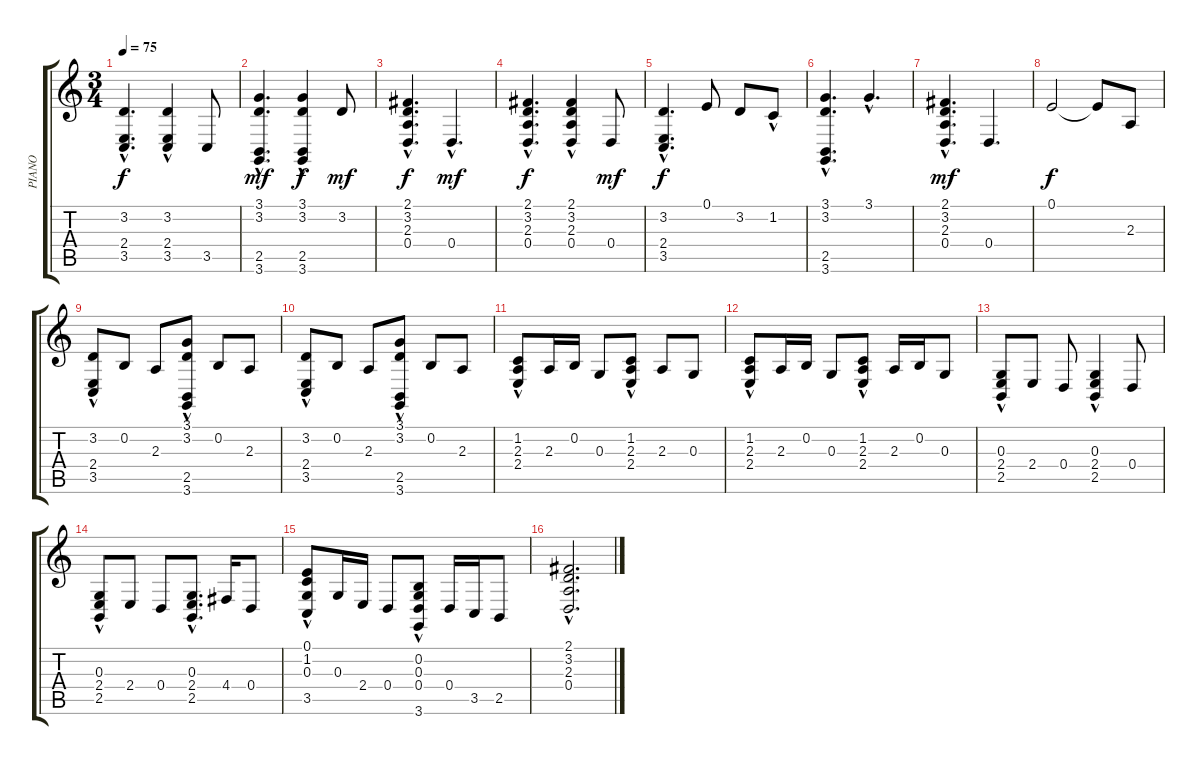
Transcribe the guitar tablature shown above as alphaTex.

\track ("PIANO" "PIANO") {instrument acousticgrandpiano}
\staff {score tabs}
\tuning (E4 B3 G3 D3 A2 E2) {hide}
\ts (3 4)
\tempo 75
\clef g2
\ks c
(3.2{hac} 2.4{hac} 3.5{hac}).4{d dy f instrument acousticgrandpiano} (3.2{hac} 2.4 3.5).4 3.5.8 |
(3.1{hac} 3.2{hac} 2.5{hac} 3.6{hac}).4{d dy mf} (3.1 3.2 2.5{hac} 3.6).4{dy f} 3.2.8{dy mf} |
(2.1{hac} 3.2{hac} 2.3{hac} 0.4{hac}).4{d dy f} 0.4{hac}.4{d dy mf} |
(2.1{hac} 3.2{hac} 2.3{hac} 0.4{hac}).4{d dy f} (2.1{hac} 3.2{hac} 2.3{hac} 0.4).4 0.4.8{dy mf} |
(3.2{hac} 2.4 3.5{hac}).4{d dy f} 0.1.8 3.2.8 1.2{hac}.8 |
(3.1{hac} 3.2{hac} 2.5{hac} 3.6).4{d} 3.1{hac}.4{d} |
(2.1{hac} 3.2 2.3 0.4{hac}).4{d dy mf} 0.4.4{d} |
0.1.2{dy f} 0.1{t}.8 2.3.8 |
(3.2{hac} 2.4{hac} 3.5{hac}).8 0.2.8 2.3.8 (3.1{hac} 3.2{hac} 2.5{hac} 3.6{hac}).8 0.2.8 2.3.8 |
(3.2{hac} 2.4{hac} 3.5{hac}).8 0.2.8 2.3.8 (3.1 3.2{hac} 2.5 3.6).8 0.2.8 2.3.8 |
(1.2{hac} 2.3 2.4{hac}).8 2.3.16 0.2.16 0.3.8 (1.2{hac} 2.3 2.4{hac}).8 2.3.8 0.3.8 |
(1.2{hac} 2.3 2.4{hac}).8 2.3.16 0.2.16 0.3.8 (1.2 2.3 2.4{hac}).8 2.3.16 0.2.16 0.3.8 |
(0.3{hac} 2.4 2.5{hac}).8 2.4.8 0.4.8 (0.3{hac} 2.4 2.5{hac}).4 0.4.8 |
(0.3{hac} 2.4 2.5{hac}).8 2.4.8 0.4.8 (0.3{hac} 2.4{hac} 2.5{hac}).8{d} 4.4.16 0.4.8 |
(0.1{hac} 1.2{hac} 0.3 3.5{hac}).8 0.3.16 2.4.16 0.4.8 (0.2{hac} 0.3{hac} 0.4 3.6).8 0.4.16 3.5.16 2.5.8 |
(2.1{hac} 3.2{hac} 2.3{hac} 0.4{hac}).2{d}
